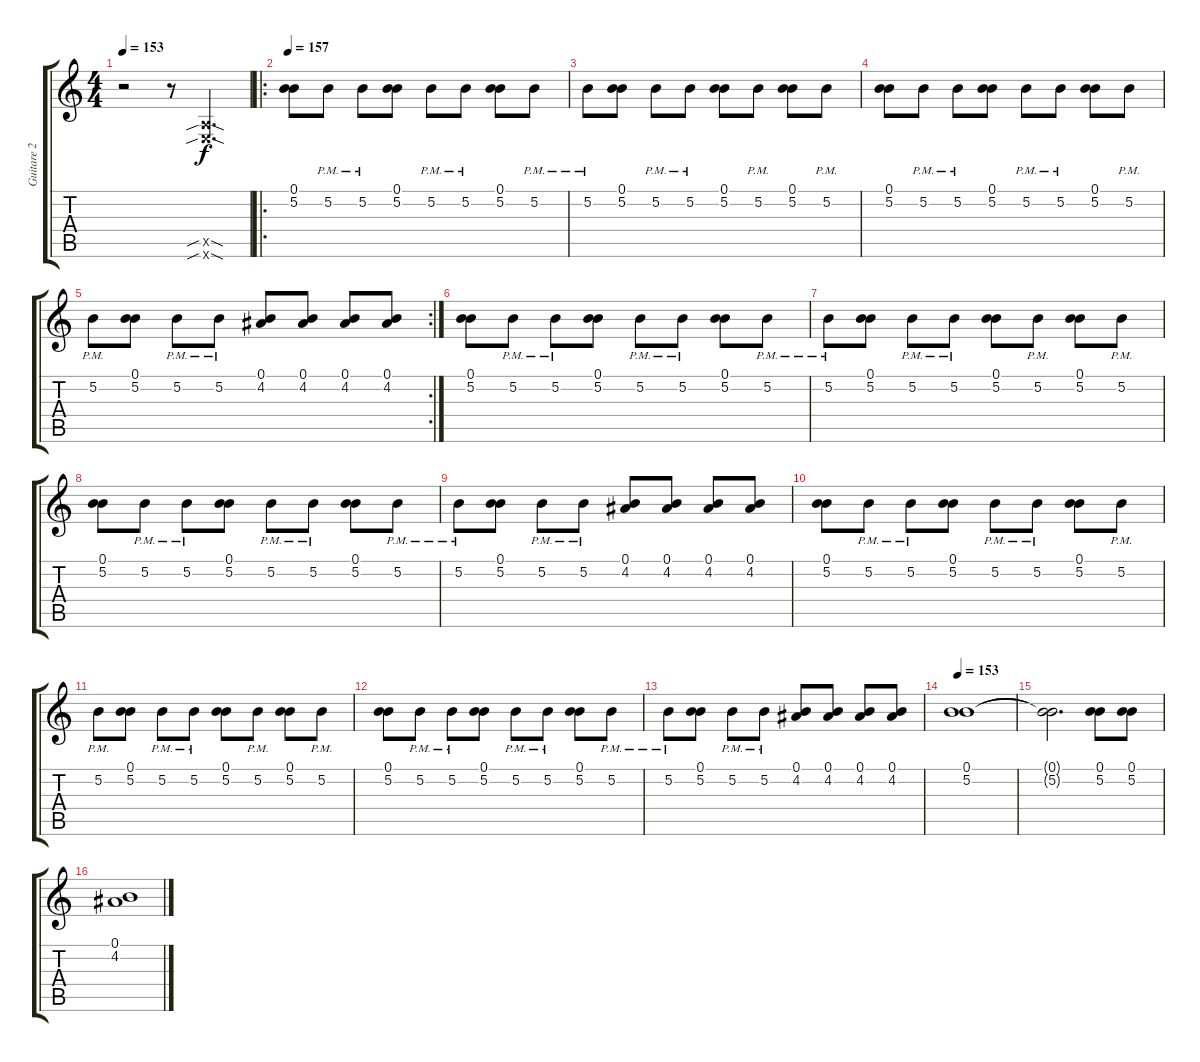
\track ("Guitare 2" "Guitare 2") {instrument distortionguitar}
\staff {score tabs}
\tuning (B3 Gb3 D3 A2 E2 B1) {hide}
\ts (4 4)
\tempo 153
\clef g2
\ks c
r.2{dy f} r.8 (0.5{sib sod x} 10.6{sib sod x}).4{d} |
\ro
\tempo 157
(0.1 5.2).8 5.2{pm}.8 5.2{pm}.8 (0.1 5.2).8 5.2{pm}.8 5.2{pm}.8 (0.1 5.2).8 5.2{pm}.8 |
5.2{pm}.8 (0.1 5.2).8 5.2{pm}.8 5.2{pm}.8 (0.1 5.2).8 5.2{pm}.8 (0.1 5.2).8 5.2{pm}.8 |
(0.1 5.2).8 5.2{pm}.8 5.2{pm}.8 (0.1 5.2).8 5.2{pm}.8 5.2{pm}.8 (0.1 5.2).8 5.2{pm}.8 |
\rc 2
5.2{pm}.8 (0.1 5.2).8 5.2{pm}.8 5.2{pm}.8 (0.1 4.2).8 (0.1 4.2).8 (0.1 4.2).8 (0.1 4.2).8 |
(0.1 5.2).8 5.2{pm}.8 5.2{pm}.8 (0.1 5.2).8 5.2{pm}.8 5.2{pm}.8 (0.1 5.2).8 5.2{pm}.8 |
5.2{pm}.8 (0.1 5.2).8 5.2{pm}.8 5.2{pm}.8 (0.1 5.2).8 5.2{pm}.8 (0.1 5.2).8 5.2{pm}.8 |
(0.1 5.2).8 5.2{pm}.8 5.2{pm}.8 (0.1 5.2).8 5.2{pm}.8 5.2{pm}.8 (0.1 5.2).8 5.2{pm}.8 |
5.2{pm}.8 (0.1 5.2).8 5.2{pm}.8 5.2{pm}.8 (0.1 4.2).8 (0.1 4.2).8 (0.1 4.2).8 (0.1 4.2).8 |
(0.1 5.2).8 5.2{pm}.8 5.2{pm}.8 (0.1 5.2).8 5.2{pm}.8 5.2{pm}.8 (0.1 5.2).8 5.2{pm}.8 |
5.2{pm}.8 (0.1 5.2).8 5.2{pm}.8 5.2{pm}.8 (0.1 5.2).8 5.2{pm}.8 (0.1 5.2).8 5.2{pm}.8 |
(0.1 5.2).8 5.2{pm}.8 5.2{pm}.8 (0.1 5.2).8 5.2{pm}.8 5.2{pm}.8 (0.1 5.2).8 5.2{pm}.8 |
5.2{pm}.8 (0.1 5.2).8 5.2{pm}.8 5.2{pm}.8 (0.1 4.2).8 (0.1 4.2).8 (0.1 4.2).8 (0.1 4.2).8 |
\tempo 153
(0.1 5.2).1 |
(0.1{t} 5.2{t}).2{d} (0.1 5.2).8 (0.1 5.2).8 |
(0.1 4.2).1
